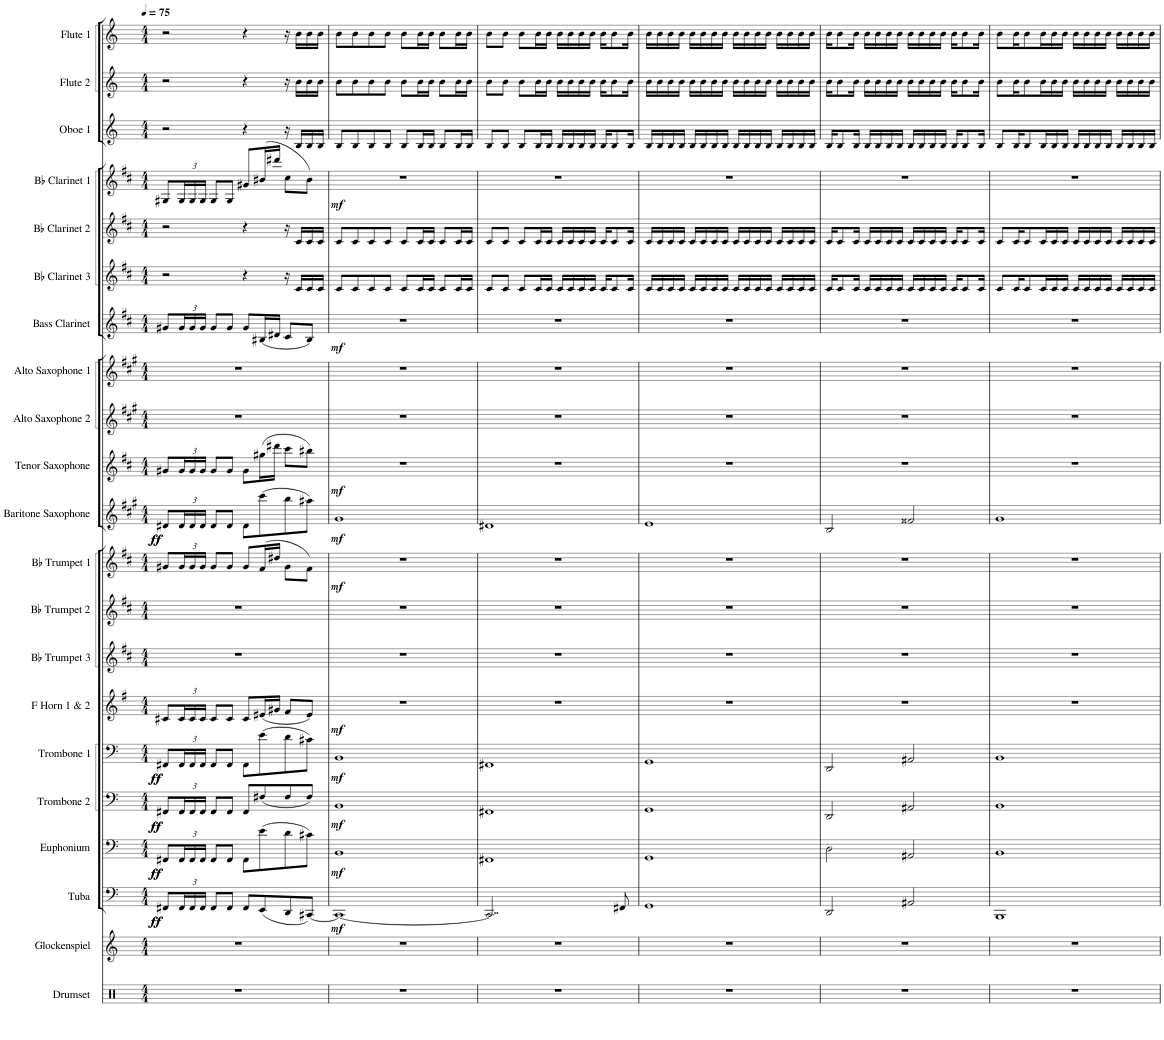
**kern	**kern	**kern	**dynam	**kern	**dynam	**kern	**dynam	**kern	**dynam	**kern	**dynam	**kern	**kern	**kern	**dynam	**kern	**dynam	**kern	**dynam	**kern	**kern	**kern	**dynam	**kern	**kern	**kern	**dynam	**kern	**kern	**kern
*part21	*part20	*part19	*part19	*part18	*part18	*part17	*part17	*part16	*part16	*part15	*part15	*part14	*part13	*part12	*part12	*part11	*part11	*part10	*part10	*part9	*part8	*part7	*part7	*part6	*part5	*part4	*part4	*part3	*part2	*part1
*staff21	*staff20	*staff19	*staff19	*staff18	*staff18	*staff17	*staff17	*staff16	*staff16	*staff15	*staff15	*staff14	*staff13	*staff12	*staff12	*staff11	*staff11	*staff10	*staff10	*staff9	*staff8	*staff7	*staff7	*staff6	*staff5	*staff4	*staff4	*staff3	*staff2	*staff1
*I"Drumset	*I"Glockenspiel	*I"Tuba	*	*I"Euphonium	*	*I"Trombone 2	*	*I"Trombone 1	*	*I"F Horn 1 &amp; 2	*	*I"Bb Trumpet 3	*I"Bb Trumpet 2	*I"Bb Trumpet 1	*	*I"Baritone Saxophone	*	*I"Tenor Saxophone	*	*I"Alto Saxophone 2	*I"Alto Saxophone 1	*I"Bass Clarinet	*	*I"Bb Clarinet 3	*I"Bb Clarinet 2	*I"Bb Clarinet 1	*	*I"Oboe 1	*I"Flute 2	*I"Flute 1
*I'Drs.	*I'Glk.	*I'Tba.	*	*I'Euph.	*	*I'Tbn. 2	*	*I'Tbn. 1	*	*I'F Hn. 1 2	*	*I'Bb Tpt. 3	*I'Bb Tpt. 2	*I'Bb Tpt. 1	*	*I'Bar. Sax.	*	*I'T. Sax.	*	*I'A. Sax. 2	*I'A. Sax. 1	*I'B. Cl.	*	*I'Bb Cl. 3	*I'Bb Cl. 2	*I'Bb Cl. 1	*	*I'Ob. 1	*I'Fl. 2	*I'Fl. 1
*clefX	*clefG2	*clefF4	*	*clefF4	*	*clefF4	*	*clefF4	*	*clefG2	*	*clefG2	*clefG2	*clefG2	*	*clefG2	*	*clefG2	*	*clefG2	*clefG2	*clefG2	*	*clefG2	*clefG2	*clefG2	*	*clefG2	*clefG2	*clefG2
*	*Trd-14c-24	*	*	*	*	*	*	*	*	*Trd4c7	*	*Trd1c2	*Trd1c2	*Trd1c2	*	*Trd12c21	*	*Trd8c14	*	*Trd5c9	*Trd5c9	*Trd8c14	*	*Trd1c2	*Trd1c2	*Trd1c2	*	*	*	*
*k[]	*k[]	*k[]	*	*k[]	*	*k[]	*	*k[]	*	*k[f#]	*	*k[f#c#]	*k[f#c#]	*k[f#c#]	*	*k[f#c#g#]	*	*k[f#c#]	*	*k[f#c#g#]	*k[f#c#g#]	*k[f#c#]	*	*k[f#c#]	*k[f#c#]	*k[f#c#]	*	*k[]	*k[]	*k[]
*M4/4	*M4/4	*M4/4	*	*M4/4	*	*M4/4	*	*M4/4	*	*M4/4	*	*M4/4	*M4/4	*M4/4	*	*M4/4	*	*M4/4	*	*M4/4	*M4/4	*M4/4	*	*M4/4	*M4/4	*M4/4	*	*M4/4	*M4/4	*M4/4
=1	=1	=1	=1	=1	=1	=1	=1	=1	=1	=1	=1	=1	=1	=1	=1	=1	=1	=1	=1	=1	=1	=1	=1	=1	=1	=1	=1	=1	=1	=1
!	!	!	!LO:DY:b	!	!	!	!	!	!	!	!	!	!	!	!	!	!	!	!	!	!	!	!	!	!	!	!	!	!	!
!	!	!	!LO:DY:n=1:b	!	!LO:DY:b	!	!	!	!	!	!	!	!	!	!	!	!	!	!	!	!	!	!	!	!	!	!	!	!	!
!	!	!	!	!	!LO:DY:n=1:b	!	!LO:DY:b	!	!	!	!	!	!	!	!	!	!	!	!	!	!	!	!	!	!	!	!	!	!	!
!	!	!	!	!	!	!	!LO:DY:n=1:b	!	!LO:DY:b	!	!	!	!	!	!	!	!	!	!	!	!	!	!	!	!	!	!	!	!	!
!	!	!	!	!	!	!	!	!	!LO:DY:n=1:b	!	!	!	!	!	!	!	!LO:DY:b	!	!	!	!	!	!	!	!	!	!	!	!	!
!	!	!	!	!	!	!	!	!	!	!	!	!	!	!	!	!	!LO:DY:n=1:b	!	!	!	!	!	!	!	!	!	!	!	!	!
1r	1r	8FF#X/L	ff ff	8FF#X/L	ff ff	8FF#X/L	ff ff	8FF#X/L	ff ff	8c#X/L	.	1r	1r	8g#X/L	.	8d#X/L	ff ff	8g#X/L	.	1r	1r	8g#X/L	.	2r	2r	8G#X/L	.	2r	2r	2r
*	*	*Xbrackettup	*	*Xbrackettup	*	*Xbrackettup	*	*Xbrackettup	*	*Xbrackettup	*	*	*	*Xbrackettup	*	*Xbrackettup	*	*Xbrackettup	*	*	*	*Xbrackettup	*	*	*	*Xbrackettup	*	*	*	*
.	.	24FF#/L	.	24FF#/L	.	24FF#/L	.	24FF#/L	.	24c#/L	.	.	.	24g#/L	.	24d#/L	.	24g#/L	.	.	.	24g#/L	.	.	.	24G#/L	.	.	.	.
.	.	24FF#/	.	24FF#/	.	24FF#/	.	24FF#/	.	24c#/	.	.	.	24g#/	.	24d#/	.	24g#/	.	.	.	24g#/	.	.	.	24G#/	.	.	.	.
.	.	24FF#/JJ	.	24FF#/JJ	.	24FF#/JJ	.	24FF#/JJ	.	24c#/JJ	.	.	.	24g#/JJ	.	24d#/JJ	.	24g#/JJ	.	.	.	24g#/JJ	.	.	.	24G#/JJ	.	.	.	.
.	.	8FF#/L	.	8FF#/L	.	8FF#/L	.	8FF#/L	.	8c#/L	.	.	.	8g#/L	.	8d#/L	.	8g#/L	.	.	.	8g#/L	.	.	.	8G#/L	.	.	.	.
.	.	8FF#/J	.	8FF#/J	.	8FF#/J	.	8FF#/J	.	8c#/J	.	.	.	8g#/J	.	8d#/J	.	8g#/J	.	.	.	8g#/J	.	.	.	8G#/J	.	.	.	.
.	.	8FF#/L	.	8FF#\L	.	8FF#/L	.	8FF#\L	.	8c#/L	.	.	.	8g#/L	.	8d#\L	.	8g#\L	.	.	.	8g#/L	.	4r	4r	8g#X/L	.	4r	4r	4r
.	.	(8EE/	.	(8e\	.	(8F#X/	.	(8e\	.	(16e#X/L	.	.	.	(16f#/L	.	(8ccc#\	.	(16gg#X\L	.	.	.	(16B#X/L	.	.	.	(16b#X/L	.	.	.	.
.	.	.	.	.	.	.	.	.	.	16g#X/JJ	.	.	.	16dd#X/JJ	.	.	.	16ddd#X\JJ	.	.	.	16d#X/JJ	.	.	.	16ddd#X/JJ	.	.	.	.
.	.	8DD/	.	8d\	.	8F#/	.	8d\	.	8f#/L	.	.	.	8g#\L	.	8bb\	.	8ccc#\L	.	.	.	8c#/L	.	16r	16r	8cc#\L	.	16r	16r	16r
.	.	.	.	.	.	.	.	.	.	.	.	.	.	.	.	.	.	.	.	.	.	.	.	16c#/LL	16c#/LL	.	.	16B/LL	16b\LL	16b\LL
.	.	[8CC#X/J)	.	8c#X\J)	.	8F#/J)	.	8c#X\J)	.	8e#/J)	.	.	.	8f#\J)	.	8aa#X\J)	.	8bb#X\J)	.	.	.	8B#/J)	.	16c#/	16c#/	8b#\J)	.	16B/	16b\	16b\
.	.	.	.	.	.	.	.	.	.	.	.	.	.	.	.	.	.	.	.	.	.	.	.	16c#/JJ	16c#/JJ	.	.	16B/JJ	16b\JJ	16b\JJ
=2	=2	=2	=2	=2	=2	=2	=2	=2	=2	=2	=2	=2	=2	=2	=2	=2	=2	=2	=2	=2	=2	=2	=2	=2	=2	=2	=2	=2	=2	=2
!	!	!	!LO:DY:b	!	!LO:DY:b	!	!LO:DY:b	!	!LO:DY:b	!	!LO:DY:b	!	!	!	!LO:DY:b	!	!LO:DY:b	!	!LO:DY:b	!	!	!	!LO:DY:b	!	!	!	!LO:DY:b	!	!	!
1r	1r	1CC#_	mf	1BB	mf	1BB	mf	1BB	mf	1r	mf	1r	1r	1r	mf	1g#	mf	1r	mf	1r	1r	1r	mf	8c#/L	8c#/L	1r	mf	8B/L	8b\L	8b\L
.	.	.	.	.	.	.	.	.	.	.	.	.	.	.	.	.	.	.	.	.	.	.	.	8c#/	8c#/	.	.	8B/	8b\	8b\
.	.	.	.	.	.	.	.	.	.	.	.	.	.	.	.	.	.	.	.	.	.	.	.	8c#/	8c#/	.	.	8B/	8b\	8b\
.	.	.	.	.	.	.	.	.	.	.	.	.	.	.	.	.	.	.	.	.	.	.	.	8c#/J	8c#/J	.	.	8B/J	8b\J	8b\J
.	.	.	.	.	.	.	.	.	.	.	.	.	.	.	.	.	.	.	.	.	.	.	.	8c#/L	8c#/L	.	.	8B/L	8b\L	8b\L
.	.	.	.	.	.	.	.	.	.	.	.	.	.	.	.	.	.	.	.	.	.	.	.	16c#/L	16c#/L	.	.	16B/L	16b\L	16b\L
.	.	.	.	.	.	.	.	.	.	.	.	.	.	.	.	.	.	.	.	.	.	.	.	16c#/JJ	16c#/JJ	.	.	16B/JJ	16b\JJ	16b\JJ
.	.	.	.	.	.	.	.	.	.	.	.	.	.	.	.	.	.	.	.	.	.	.	.	8c#/L	8c#/L	.	.	8B/L	8b\L	8b\L
.	.	.	.	.	.	.	.	.	.	.	.	.	.	.	.	.	.	.	.	.	.	.	.	16c#/L	16c#/L	.	.	16B/L	16b\L	16b\L
.	.	.	.	.	.	.	.	.	.	.	.	.	.	.	.	.	.	.	.	.	.	.	.	16c#/JJ	16c#/JJ	.	.	16B/JJ	16b\JJ	16b\JJ
=3	=3	=3	=3	=3	=3	=3	=3	=3	=3	=3	=3	=3	=3	=3	=3	=3	=3	=3	=3	=3	=3	=3	=3	=3	=3	=3	=3	=3	=3	=3
1r	1r	2..CC#/]	.	1FF#X	.	1FF#X	.	1FF#X	.	1r	.	1r	1r	1r	.	1d#X	.	1r	.	1r	1r	1r	.	8c#/L	8c#/L	1r	.	8B/L	8b\L	8b\L
.	.	.	.	.	.	.	.	.	.	.	.	.	.	.	.	.	.	.	.	.	.	.	.	8c#/J	8c#/J	.	.	8B/J	8b\J	8b\J
.	.	.	.	.	.	.	.	.	.	.	.	.	.	.	.	.	.	.	.	.	.	.	.	8c#/L	8c#/L	.	.	8B/L	8b\L	8b\L
.	.	.	.	.	.	.	.	.	.	.	.	.	.	.	.	.	.	.	.	.	.	.	.	16c#/L	16c#/L	.	.	16B/L	16b\L	16b\L
.	.	.	.	.	.	.	.	.	.	.	.	.	.	.	.	.	.	.	.	.	.	.	.	16c#/JJ	16c#/JJ	.	.	16B/JJ	16b\JJ	16b\JJ
.	.	.	.	.	.	.	.	.	.	.	.	.	.	.	.	.	.	.	.	.	.	.	.	16c#/LL	16c#/LL	.	.	16B/LL	16b\LL	16b\LL
.	.	.	.	.	.	.	.	.	.	.	.	.	.	.	.	.	.	.	.	.	.	.	.	16c#/	16c#/	.	.	16B/	16b\	16b\
.	.	.	.	.	.	.	.	.	.	.	.	.	.	.	.	.	.	.	.	.	.	.	.	16c#/	16c#/	.	.	16B/	16b\	16b\
.	.	.	.	.	.	.	.	.	.	.	.	.	.	.	.	.	.	.	.	.	.	.	.	16c#/JJ	16c#/JJ	.	.	16B/JJ	16b\JJ	16b\JJ
.	.	.	.	.	.	.	.	.	.	.	.	.	.	.	.	.	.	.	.	.	.	.	.	16c#/KL	16c#/KL	.	.	16B/KL	16b\KL	16b\KL
.	.	.	.	.	.	.	.	.	.	.	.	.	.	.	.	.	.	.	.	.	.	.	.	8c#/	8c#/	.	.	8B/	8b\	8b\
.	.	8FF#X/	.	.	.	.	.	.	.	.	.	.	.	.	.	.	.	.	.	.	.	.	.	.	.	.	.	.	.	.
.	.	.	.	.	.	.	.	.	.	.	.	.	.	.	.	.	.	.	.	.	.	.	.	16c#/Jk	16c#/Jk	.	.	16B/Jk	16b\Jk	16b\Jk
=4	=4	=4	=4	=4	=4	=4	=4	=4	=4	=4	=4	=4	=4	=4	=4	=4	=4	=4	=4	=4	=4	=4	=4	=4	=4	=4	=4	=4	=4	=4
1r	1r	1GG	.	1GG	.	1GG	.	1GG	.	1r	.	1r	1r	1r	.	1e	.	1r	.	1r	1r	1r	.	16c#/LL	16c#/LL	1r	.	16B/LL	16b\LL	16b\LL
.	.	.	.	.	.	.	.	.	.	.	.	.	.	.	.	.	.	.	.	.	.	.	.	16c#/	16c#/	.	.	16B/	16b\	16b\
.	.	.	.	.	.	.	.	.	.	.	.	.	.	.	.	.	.	.	.	.	.	.	.	16c#/	16c#/	.	.	16B/	16b\	16b\
.	.	.	.	.	.	.	.	.	.	.	.	.	.	.	.	.	.	.	.	.	.	.	.	16c#/JJ	16c#/JJ	.	.	16B/JJ	16b\JJ	16b\JJ
.	.	.	.	.	.	.	.	.	.	.	.	.	.	.	.	.	.	.	.	.	.	.	.	16c#/LL	16c#/LL	.	.	16B/LL	16b\LL	16b\LL
.	.	.	.	.	.	.	.	.	.	.	.	.	.	.	.	.	.	.	.	.	.	.	.	16c#/	16c#/	.	.	16B/	16b\	16b\
.	.	.	.	.	.	.	.	.	.	.	.	.	.	.	.	.	.	.	.	.	.	.	.	16c#/	16c#/	.	.	16B/	16b\	16b\
.	.	.	.	.	.	.	.	.	.	.	.	.	.	.	.	.	.	.	.	.	.	.	.	16c#/JJ	16c#/JJ	.	.	16B/JJ	16b\JJ	16b\JJ
.	.	.	.	.	.	.	.	.	.	.	.	.	.	.	.	.	.	.	.	.	.	.	.	16c#/LL	16c#/LL	.	.	16B/LL	16b\LL	16b\LL
.	.	.	.	.	.	.	.	.	.	.	.	.	.	.	.	.	.	.	.	.	.	.	.	16c#/	16c#/	.	.	16B/	16b\	16b\
.	.	.	.	.	.	.	.	.	.	.	.	.	.	.	.	.	.	.	.	.	.	.	.	16c#/	16c#/	.	.	16B/	16b\	16b\
.	.	.	.	.	.	.	.	.	.	.	.	.	.	.	.	.	.	.	.	.	.	.	.	16c#/JJ	16c#/JJ	.	.	16B/JJ	16b\JJ	16b\JJ
.	.	.	.	.	.	.	.	.	.	.	.	.	.	.	.	.	.	.	.	.	.	.	.	16c#/LL	16c#/LL	.	.	16B/LL	16b\LL	16b\LL
.	.	.	.	.	.	.	.	.	.	.	.	.	.	.	.	.	.	.	.	.	.	.	.	16c#/	16c#/	.	.	16B/	16b\	16b\
.	.	.	.	.	.	.	.	.	.	.	.	.	.	.	.	.	.	.	.	.	.	.	.	16c#/	16c#/	.	.	16B/	16b\	16b\
.	.	.	.	.	.	.	.	.	.	.	.	.	.	.	.	.	.	.	.	.	.	.	.	16c#/JJ	16c#/JJ	.	.	16B/JJ	16b\JJ	16b\JJ
=5	=5	=5	=5	=5	=5	=5	=5	=5	=5	=5	=5	=5	=5	=5	=5	=5	=5	=5	=5	=5	=5	=5	=5	=5	=5	=5	=5	=5	=5	=5
1r	1r	2DD/	.	2D\	.	2DD/	.	2DD/	.	1r	.	1r	1r	1r	.	2B/	.	1r	.	1r	1r	1r	.	16c#/KL	16c#/KL	1r	.	16B/KL	16b\KL	16b\KL
.	.	.	.	.	.	.	.	.	.	.	.	.	.	.	.	.	.	.	.	.	.	.	.	8c#/	8c#/	.	.	8B/	8b\	8b\
.	.	.	.	.	.	.	.	.	.	.	.	.	.	.	.	.	.	.	.	.	.	.	.	16c#/Jk	16c#/Jk	.	.	16B/Jk	16b\Jk	16b\Jk
.	.	.	.	.	.	.	.	.	.	.	.	.	.	.	.	.	.	.	.	.	.	.	.	16c#/LL	16c#/LL	.	.	16B/LL	16b\LL	16b\LL
.	.	.	.	.	.	.	.	.	.	.	.	.	.	.	.	.	.	.	.	.	.	.	.	16c#/	16c#/	.	.	16B/	16b\	16b\
.	.	.	.	.	.	.	.	.	.	.	.	.	.	.	.	.	.	.	.	.	.	.	.	16c#/	16c#/	.	.	16B/	16b\	16b\
.	.	.	.	.	.	.	.	.	.	.	.	.	.	.	.	.	.	.	.	.	.	.	.	16c#/JJ	16c#/JJ	.	.	16B/JJ	16b\JJ	16b\JJ
.	.	2AA#X/	.	2AA#X/	.	2AA#X/	.	2AA#X/	.	.	.	.	.	.	.	2f##X/	.	.	.	.	.	.	.	16c#/LL	16c#/LL	.	.	16B/LL	16b\LL	16b\LL
.	.	.	.	.	.	.	.	.	.	.	.	.	.	.	.	.	.	.	.	.	.	.	.	16c#/	16c#/	.	.	16B/	16b\	16b\
.	.	.	.	.	.	.	.	.	.	.	.	.	.	.	.	.	.	.	.	.	.	.	.	16c#/	16c#/	.	.	16B/	16b\	16b\
.	.	.	.	.	.	.	.	.	.	.	.	.	.	.	.	.	.	.	.	.	.	.	.	16c#/JJ	16c#/JJ	.	.	16B/JJ	16b\JJ	16b\JJ
.	.	.	.	.	.	.	.	.	.	.	.	.	.	.	.	.	.	.	.	.	.	.	.	16c#/KL	16c#/KL	.	.	16B/KL	16b\KL	16b\KL
.	.	.	.	.	.	.	.	.	.	.	.	.	.	.	.	.	.	.	.	.	.	.	.	8c#/	8c#/	.	.	8B/	8b\	8b\
.	.	.	.	.	.	.	.	.	.	.	.	.	.	.	.	.	.	.	.	.	.	.	.	16c#/Jk	16c#/Jk	.	.	16B/Jk	16b\Jk	16b\Jk
=6	=6	=6	=6	=6	=6	=6	=6	=6	=6	=6	=6	=6	=6	=6	=6	=6	=6	=6	=6	=6	=6	=6	=6	=6	=6	=6	=6	=6	=6	=6
1r	1r	1BBB	.	1BB	.	1BB	.	1BB	.	1r	.	1r	1r	1r	.	1g#	.	1r	.	1r	1r	1r	.	8c#/L	8c#/L	1r	.	8B/L	8b\L	8b\L
.	.	.	.	.	.	.	.	.	.	.	.	.	.	.	.	.	.	.	.	.	.	.	.	16c#/K	16c#/K	.	.	16B/K	16b\K	16b\K
.	.	.	.	.	.	.	.	.	.	.	.	.	.	.	.	.	.	.	.	.	.	.	.	8c#/	8c#/	.	.	8B/	8b\	8b\
.	.	.	.	.	.	.	.	.	.	.	.	.	.	.	.	.	.	.	.	.	.	.	.	16c#/L	16c#/L	.	.	16B/L	16b\L	16b\L
.	.	.	.	.	.	.	.	.	.	.	.	.	.	.	.	.	.	.	.	.	.	.	.	16c#/	16c#/	.	.	16B/	16b\	16b\
.	.	.	.	.	.	.	.	.	.	.	.	.	.	.	.	.	.	.	.	.	.	.	.	16c#/JJ	16c#/JJ	.	.	16B/JJ	16b\JJ	16b\JJ
.	.	.	.	.	.	.	.	.	.	.	.	.	.	.	.	.	.	.	.	.	.	.	.	16c#/LL	16c#/LL	.	.	16B/LL	16b\LL	16b\LL
.	.	.	.	.	.	.	.	.	.	.	.	.	.	.	.	.	.	.	.	.	.	.	.	16c#/	16c#/	.	.	16B/	16b\	16b\
.	.	.	.	.	.	.	.	.	.	.	.	.	.	.	.	.	.	.	.	.	.	.	.	16c#/	16c#/	.	.	16B/	16b\	16b\
.	.	.	.	.	.	.	.	.	.	.	.	.	.	.	.	.	.	.	.	.	.	.	.	16c#/JJ	16c#/JJ	.	.	16B/JJ	16b\JJ	16b\JJ
.	.	.	.	.	.	.	.	.	.	.	.	.	.	.	.	.	.	.	.	.	.	.	.	16c#/LL	16c#/LL	.	.	16B/LL	16b\LL	16b\LL
.	.	.	.	.	.	.	.	.	.	.	.	.	.	.	.	.	.	.	.	.	.	.	.	16c#/	16c#/	.	.	16B/	16b\	16b\
.	.	.	.	.	.	.	.	.	.	.	.	.	.	.	.	.	.	.	.	.	.	.	.	16c#/	16c#/	.	.	16B/	16b\	16b\
.	.	.	.	.	.	.	.	.	.	.	.	.	.	.	.	.	.	.	.	.	.	.	.	16c#/JJ	16c#/JJ	.	.	16B/JJ	16b\JJ	16b\JJ
=	=	=	=	=	=	=	=	=	=	=	=	=	=	=	=	=	=	=	=	=	=	=	=	=	=	=	=	=	=	=
*-	*-	*-	*-	*-	*-	*-	*-	*-	*-	*-	*-	*-	*-	*-	*-	*-	*-	*-	*-	*-	*-	*-	*-	*-	*-	*-	*-	*-	*-	*-
